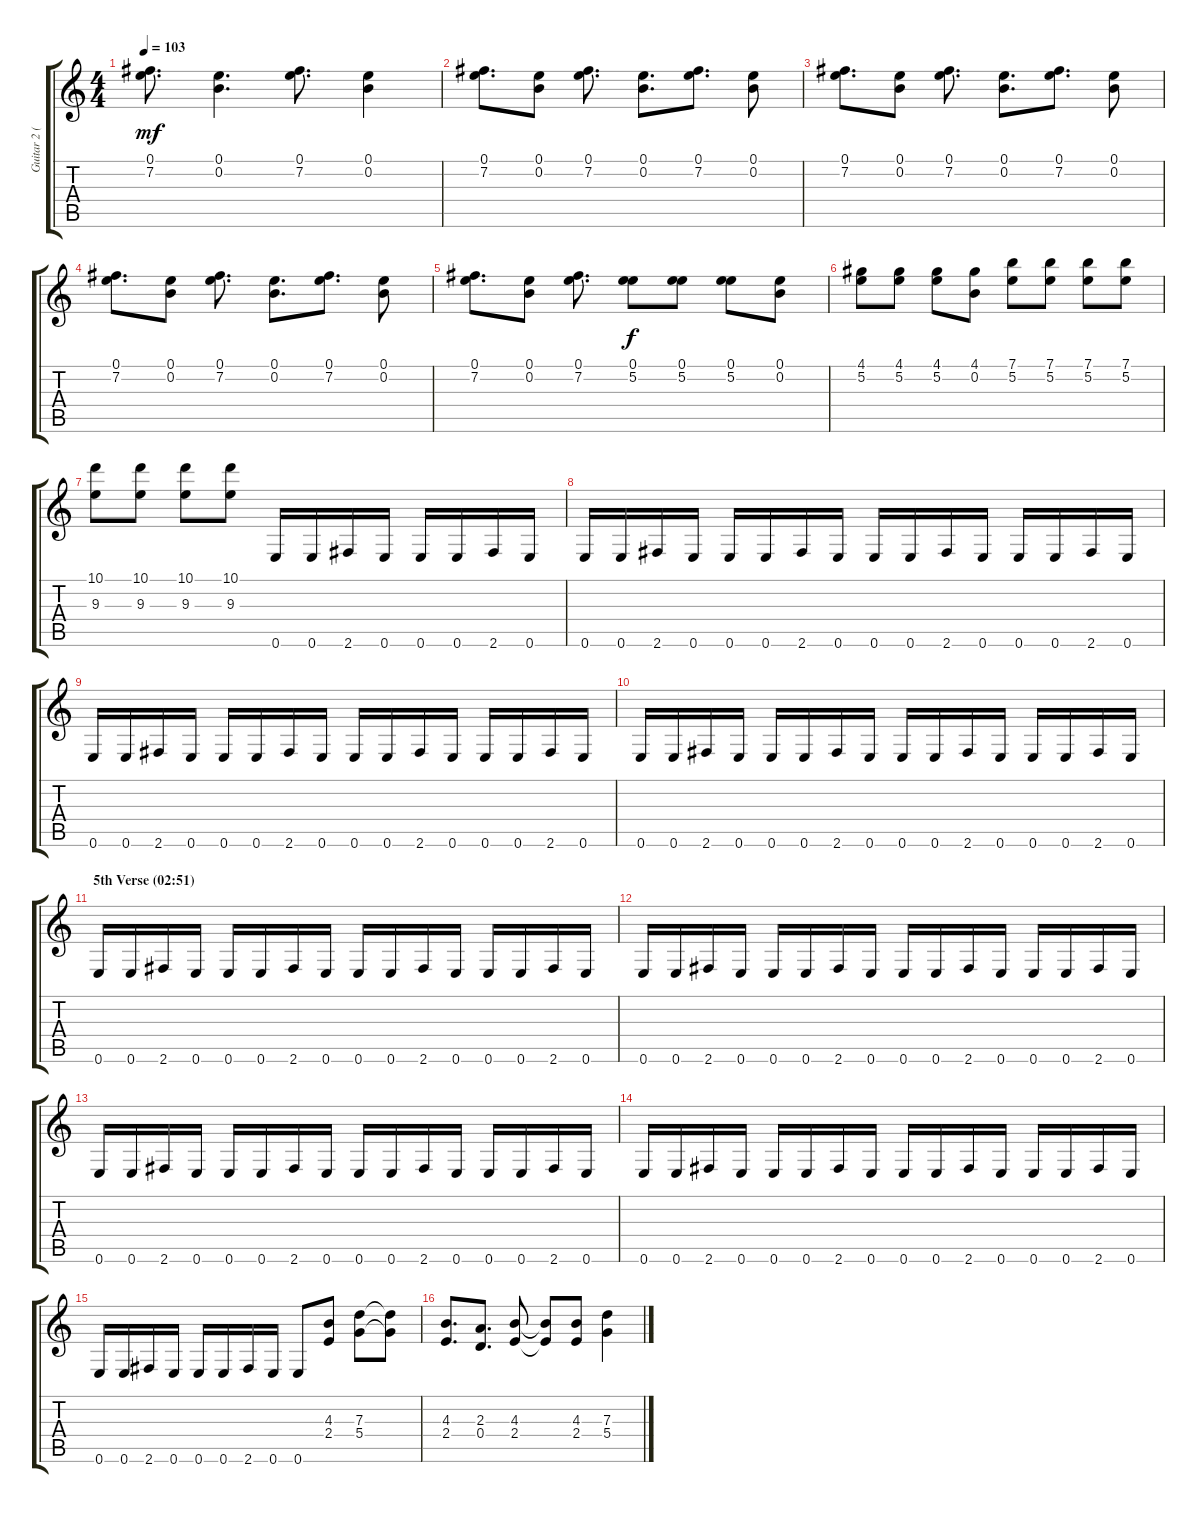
\track ("Guitar 2 (B. Whitford)" "Guitar 2 (") {instrument distortionguitar}
\staff {score tabs}
\tuning (E4 B3 G3 D3 A2 E2) {hide}
\ts (4 4)
\tempo 103
\clef g2
\ks c
(0.1 7.2).8{d dy mf} (0.1 0.2).4{d} (0.1 7.2).8{d} (0.1 0.2).4 |
(0.1 7.2).8{d} (0.1 0.2).8 (0.1 7.2).8{d} (0.1 0.2).8{d} (0.1 7.2).8{d} (0.1 0.2).8 |
(0.1 7.2).8{d} (0.1 0.2).8 (0.1 7.2).8{d} (0.1 0.2).8{d} (0.1 7.2).8{d} (0.1 0.2).8 |
(0.1 7.2).8{d} (0.1 0.2).8 (0.1 7.2).8{d} (0.1 0.2).8{d} (0.1 7.2).8{d} (0.1 0.2).8 |
(0.1 7.2).8{d} (0.1 0.2).8 (0.1 7.2).8{d} (0.1 5.2).8{dy f} (0.1 5.2).8 (0.1 5.2).8 (0.1 0.2).8 |
(4.1 5.2).8 (4.1 5.2).8 (4.1 5.2).8 (4.1 0.2).8 (7.1 5.2).8 (7.1 5.2).8 (7.1 5.2).8 (7.1 5.2).8 |
(10.1 9.3).8 (10.1 9.3).8 (10.1 9.3).8 (10.1 9.3).8 0.6.16 0.6.16 2.6.16 0.6.16 0.6.16 0.6.16 2.6.16 0.6.16 |
0.6.16 0.6.16 2.6.16 0.6.16 0.6.16 0.6.16 2.6.16 0.6.16 0.6.16 0.6.16 2.6.16 0.6.16 0.6.16 0.6.16 2.6.16 0.6.16 |
0.6.16 0.6.16 2.6.16 0.6.16 0.6.16 0.6.16 2.6.16 0.6.16 0.6.16 0.6.16 2.6.16 0.6.16 0.6.16 0.6.16 2.6.16 0.6.16 |
0.6.16 0.6.16 2.6.16 0.6.16 0.6.16 0.6.16 2.6.16 0.6.16 0.6.16 0.6.16 2.6.16 0.6.16 0.6.16 0.6.16 2.6.16 0.6.16 |
\section ("" "5th Verse (02:51)")
0.6.16 0.6.16 2.6.16 0.6.16 0.6.16 0.6.16 2.6.16 0.6.16 0.6.16 0.6.16 2.6.16 0.6.16 0.6.16 0.6.16 2.6.16 0.6.16 |
0.6.16 0.6.16 2.6.16 0.6.16 0.6.16 0.6.16 2.6.16 0.6.16 0.6.16 0.6.16 2.6.16 0.6.16 0.6.16 0.6.16 2.6.16 0.6.16 |
0.6.16 0.6.16 2.6.16 0.6.16 0.6.16 0.6.16 2.6.16 0.6.16 0.6.16 0.6.16 2.6.16 0.6.16 0.6.16 0.6.16 2.6.16 0.6.16 |
0.6.16 0.6.16 2.6.16 0.6.16 0.6.16 0.6.16 2.6.16 0.6.16 0.6.16 0.6.16 2.6.16 0.6.16 0.6.16 0.6.16 2.6.16 0.6.16 |
0.6.16 0.6.16 2.6.16 0.6.16 0.6.16 0.6.16 2.6.16 0.6.16 0.6.8 (4.3 2.4).8 (7.3 5.4).8 (7.3{t} 5.4{t}).8 |
(4.3 2.4).8{d} (2.3 0.4).8{d} (4.3 2.4).8 (4.3{t} 2.4{t}).8 (4.3 2.4).8 (7.3 5.4).4
